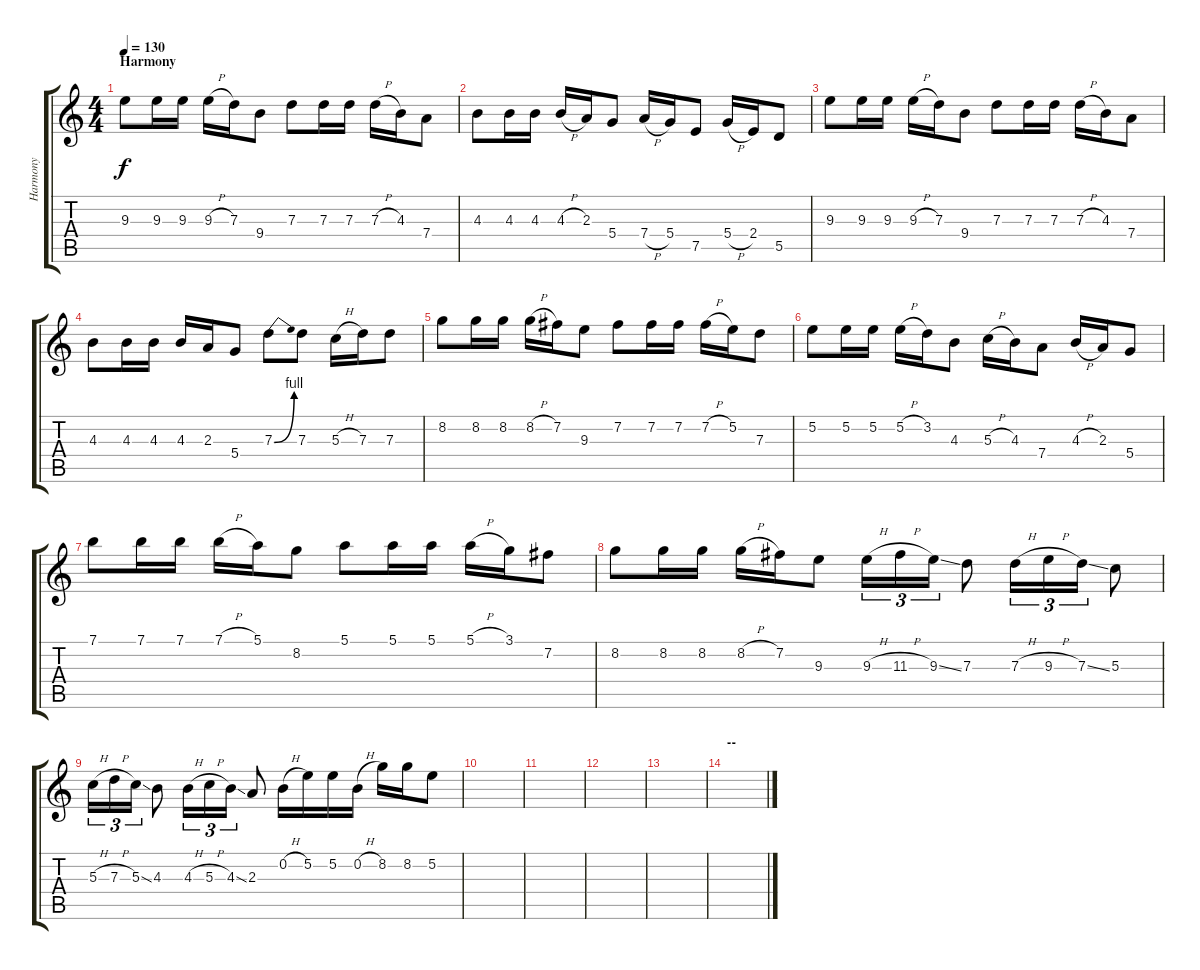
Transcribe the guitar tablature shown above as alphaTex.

\track ("Harmony" "Harmony") {instrument distortionguitar}
\staff {score tabs}
\tuning (E4 B3 G3 D3 A2 E2) {hide}
\ts (4 4)
\section ("" "Harmony")
\tempo 130
\clef g2
\ks c
9.3.8{dy f} 9.3.16 9.3.16 9.3{h}.16 7.3.16 9.4.8 7.3.8 7.3.16 7.3.16 7.3{h}.16 4.3.16 7.4.8 |
4.3.8 4.3.16 4.3.16 4.3{h}.16 2.3.16 5.4.8 7.4{h}.16 5.4.16 7.5.8 5.4{h}.16 2.4.16 5.5.8 |
9.3.8 9.3.16 9.3.16 9.3{h}.16 7.3.16 9.4.8 7.3.8 7.3.16 7.3.16 7.3{h}.16 4.3.16 7.4.8 |
4.3.8 4.3.16 4.3.16 4.3.16 2.3.16 5.4.8 7.3{be (bend 0 0 60 4)}.8 7.3.8 5.3{h}.16 7.3.16 7.3.8 |
8.2.8 8.2.16 8.2.16 8.2{h}.16 7.2.16 9.3.8 7.2.8 7.2.16 7.2.16 7.2{h}.16 5.2.16 7.3.8 |
5.2.8 5.2.16 5.2.16 5.2{h}.16 3.2.16 4.3.8 5.3{h}.16 4.3.16 7.4.8 4.3{h}.16 2.3.16 5.4.8 |
7.1.8 7.1.16 7.1.16 7.1{h}.16 5.1.16 8.2.8 5.1.8 5.1.16 5.1.16 5.1{h}.16 3.1.16 7.2.8 |
8.2.8 8.2.16 8.2.16 8.2{h}.16 7.2.16 9.3.8 9.3{h}.16{tu (3 2)} 11.3{h}.16{tu (3 2)} 9.3{ss}.16{tu (3 2)} 7.3.8 7.3{h}.16{tu (3 2)} 9.3{h}.16{tu (3 2)} 7.3{ss}.16{tu (3 2)} 5.3.8 |
5.3{h}.16{tu (3 2)} 7.3{h}.16{tu (3 2)} 5.3{ss}.16{tu (3 2)} 4.3.8 4.3{h}.16{tu (3 2)} 5.3{h}.16{tu (3 2)} 4.3{ss}.16{tu (3 2)} 2.3.8 0.2{h}.16 5.2.16 5.2.16 0.2{h}.16 8.2.16 8.2.16 5.2.8 |
|
|
|
|
\section ("" "--")
